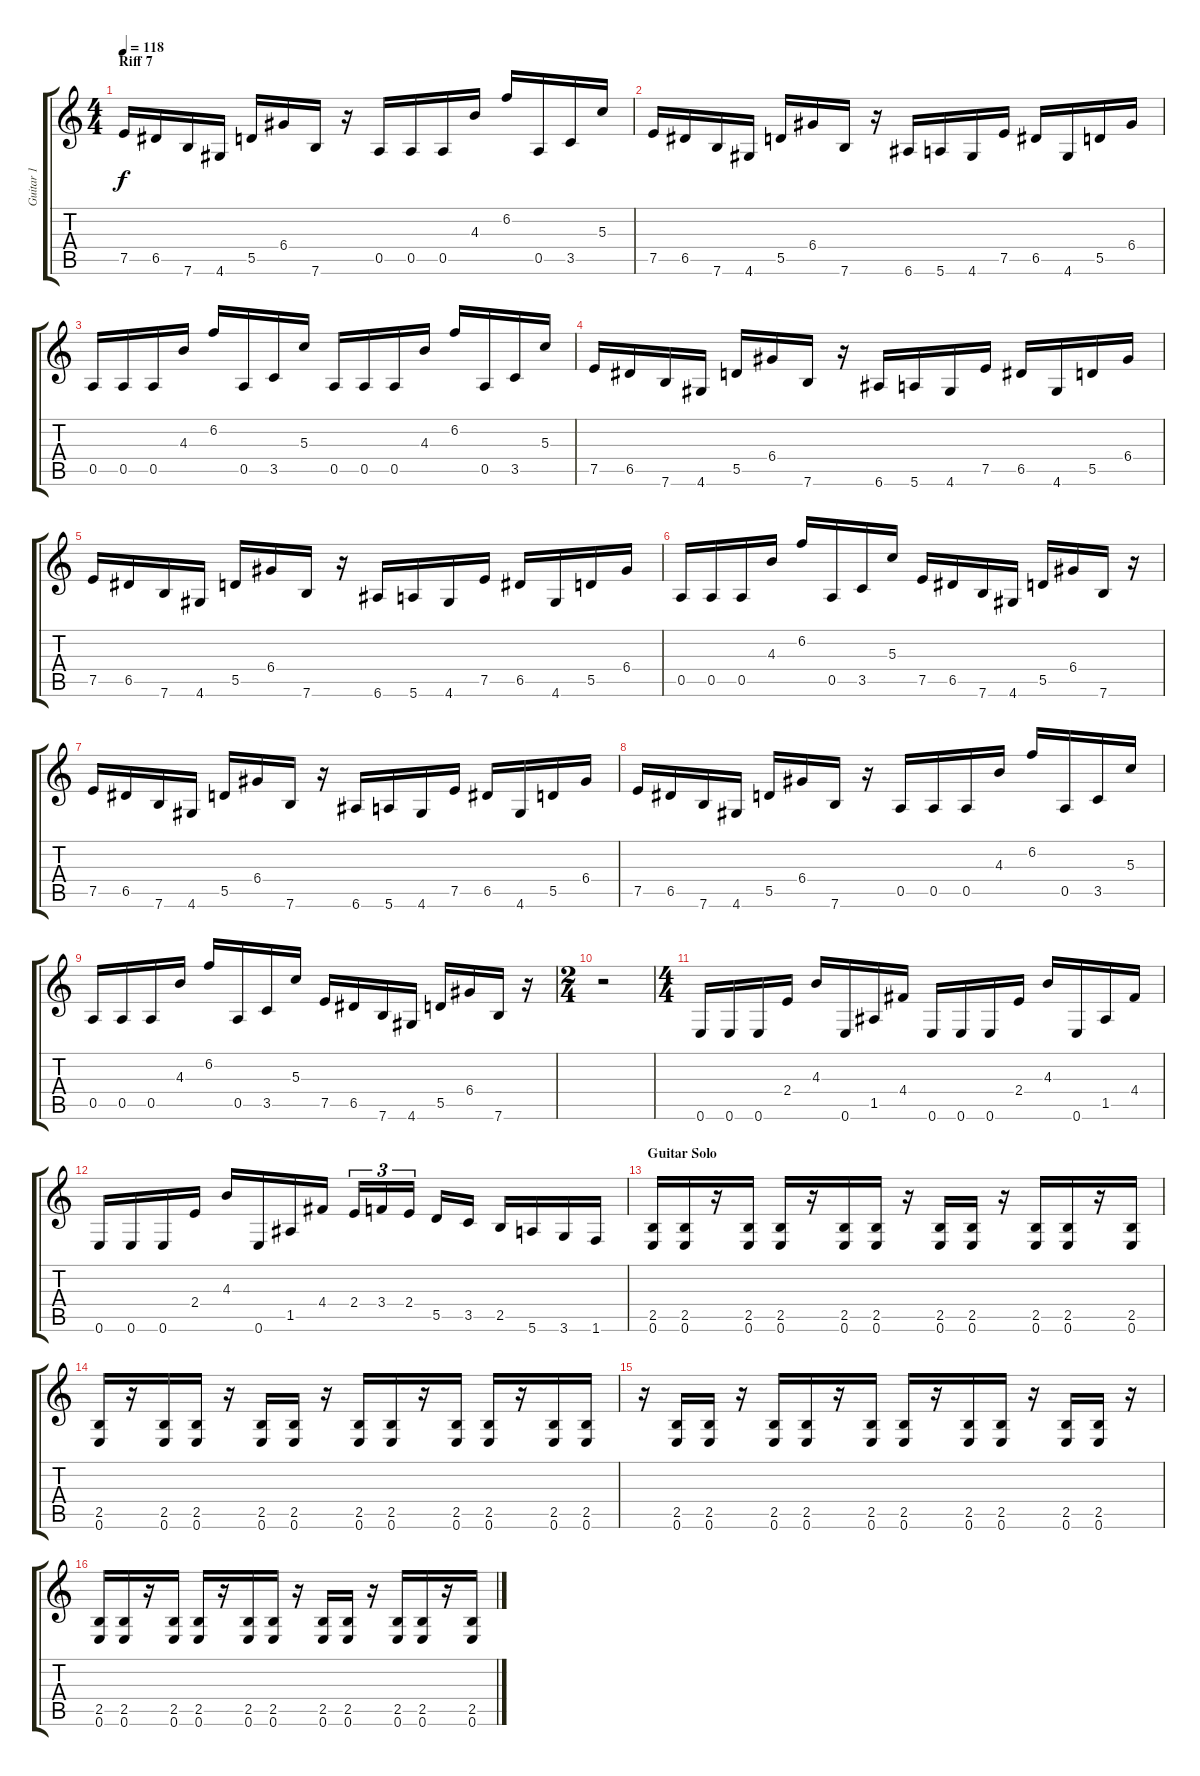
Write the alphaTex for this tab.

\track ("Guitar 1" "Guitar 1") {instrument distortionguitar}
\staff {score tabs}
\tuning (E4 B3 G3 D3 A2 E2) {hide}
\ts (4 4)
\section ("" "Riff 7")
\tempo 118
\clef g2
\ks c
7.5.16{dy f} 6.5.16 7.6.16 4.6.16 5.5.16 6.4.16 7.6.16 r.16 0.5.16 0.5.16 0.5.16 4.3.16 6.2.16 0.5.16 3.5.16 5.3.16 |
7.5.16 6.5.16 7.6.16 4.6.16 5.5.16 6.4.16 7.6.16 r.16 6.6.16 5.6.16 4.6.16 7.5.16 6.5.16 4.6.16 5.5.16 6.4.16 |
0.5.16 0.5.16 0.5.16 4.3.16 6.2.16 0.5.16 3.5.16 5.3.16 0.5.16 0.5.16 0.5.16 4.3.16 6.2.16 0.5.16 3.5.16 5.3.16 |
7.5.16 6.5.16 7.6.16 4.6.16 5.5.16 6.4.16 7.6.16 r.16 6.6.16 5.6.16 4.6.16 7.5.16 6.5.16 4.6.16 5.5.16 6.4.16 |
7.5.16 6.5.16 7.6.16 4.6.16 5.5.16 6.4.16 7.6.16 r.16 6.6.16 5.6.16 4.6.16 7.5.16 6.5.16 4.6.16 5.5.16 6.4.16 |
0.5.16 0.5.16 0.5.16 4.3.16 6.2.16 0.5.16 3.5.16 5.3.16 7.5.16 6.5.16 7.6.16 4.6.16 5.5.16 6.4.16 7.6.16 r.16 |
7.5.16 6.5.16 7.6.16 4.6.16 5.5.16 6.4.16 7.6.16 r.16 6.6.16 5.6.16 4.6.16 7.5.16 6.5.16 4.6.16 5.5.16 6.4.16 |
7.5.16 6.5.16 7.6.16 4.6.16 5.5.16 6.4.16 7.6.16 r.16 0.5.16 0.5.16 0.5.16 4.3.16 6.2.16 0.5.16 3.5.16 5.3.16 |
0.5.16 0.5.16 0.5.16 4.3.16 6.2.16 0.5.16 3.5.16 5.3.16 7.5.16 6.5.16 7.6.16 4.6.16 5.5.16 6.4.16 7.6.16 r.16 |
\ts (2 4)
r.2 |
\ts (4 4)
0.6.16 0.6.16 0.6.16 2.4.16 4.3.16 0.6.16 1.5.16 4.4.16 0.6.16 0.6.16 0.6.16 2.4.16 4.3.16 0.6.16 1.5.16 4.4.16 |
0.6.16 0.6.16 0.6.16 2.4.16 4.3.16 0.6.16 1.5.16 4.4.16 2.4.16{tu (3 2)} 3.4.16{tu (3 2)} 2.4.16{tu (3 2)} 5.5.16 3.5.16 2.5.16 5.6.16 3.6.16 1.6.16 |
\section ("" "Guitar Solo")
(2.5 0.6).16 (2.5 0.6).16 r.16 (2.5 0.6).16 (2.5 0.6).16 r.16 (2.5 0.6).16 (2.5 0.6).16 r.16 (2.5 0.6).16 (2.5 0.6).16 r.16 (2.5 0.6).16 (2.5 0.6).16 r.16 (2.5 0.6).16 |
(2.5 0.6).16 r.16 (2.5 0.6).16 (2.5 0.6).16 r.16 (2.5 0.6).16 (2.5 0.6).16 r.16 (2.5 0.6).16 (2.5 0.6).16 r.16 (2.5 0.6).16 (2.5 0.6).16 r.16 (2.5 0.6).16 (2.5 0.6).16 |
r.16 (2.5 0.6).16 (2.5 0.6).16 r.16 (2.5 0.6).16 (2.5 0.6).16 r.16 (2.5 0.6).16 (2.5 0.6).16 r.16 (2.5 0.6).16 (2.5 0.6).16 r.16 (2.5 0.6).16 (2.5 0.6).16 r.16 |
(2.5 0.6).16 (2.5 0.6).16 r.16 (2.5 0.6).16 (2.5 0.6).16 r.16 (2.5 0.6).16 (2.5 0.6).16 r.16 (2.5 0.6).16 (2.5 0.6).16 r.16 (2.5 0.6).16 (2.5 0.6).16 r.16 (2.5 0.6).16
